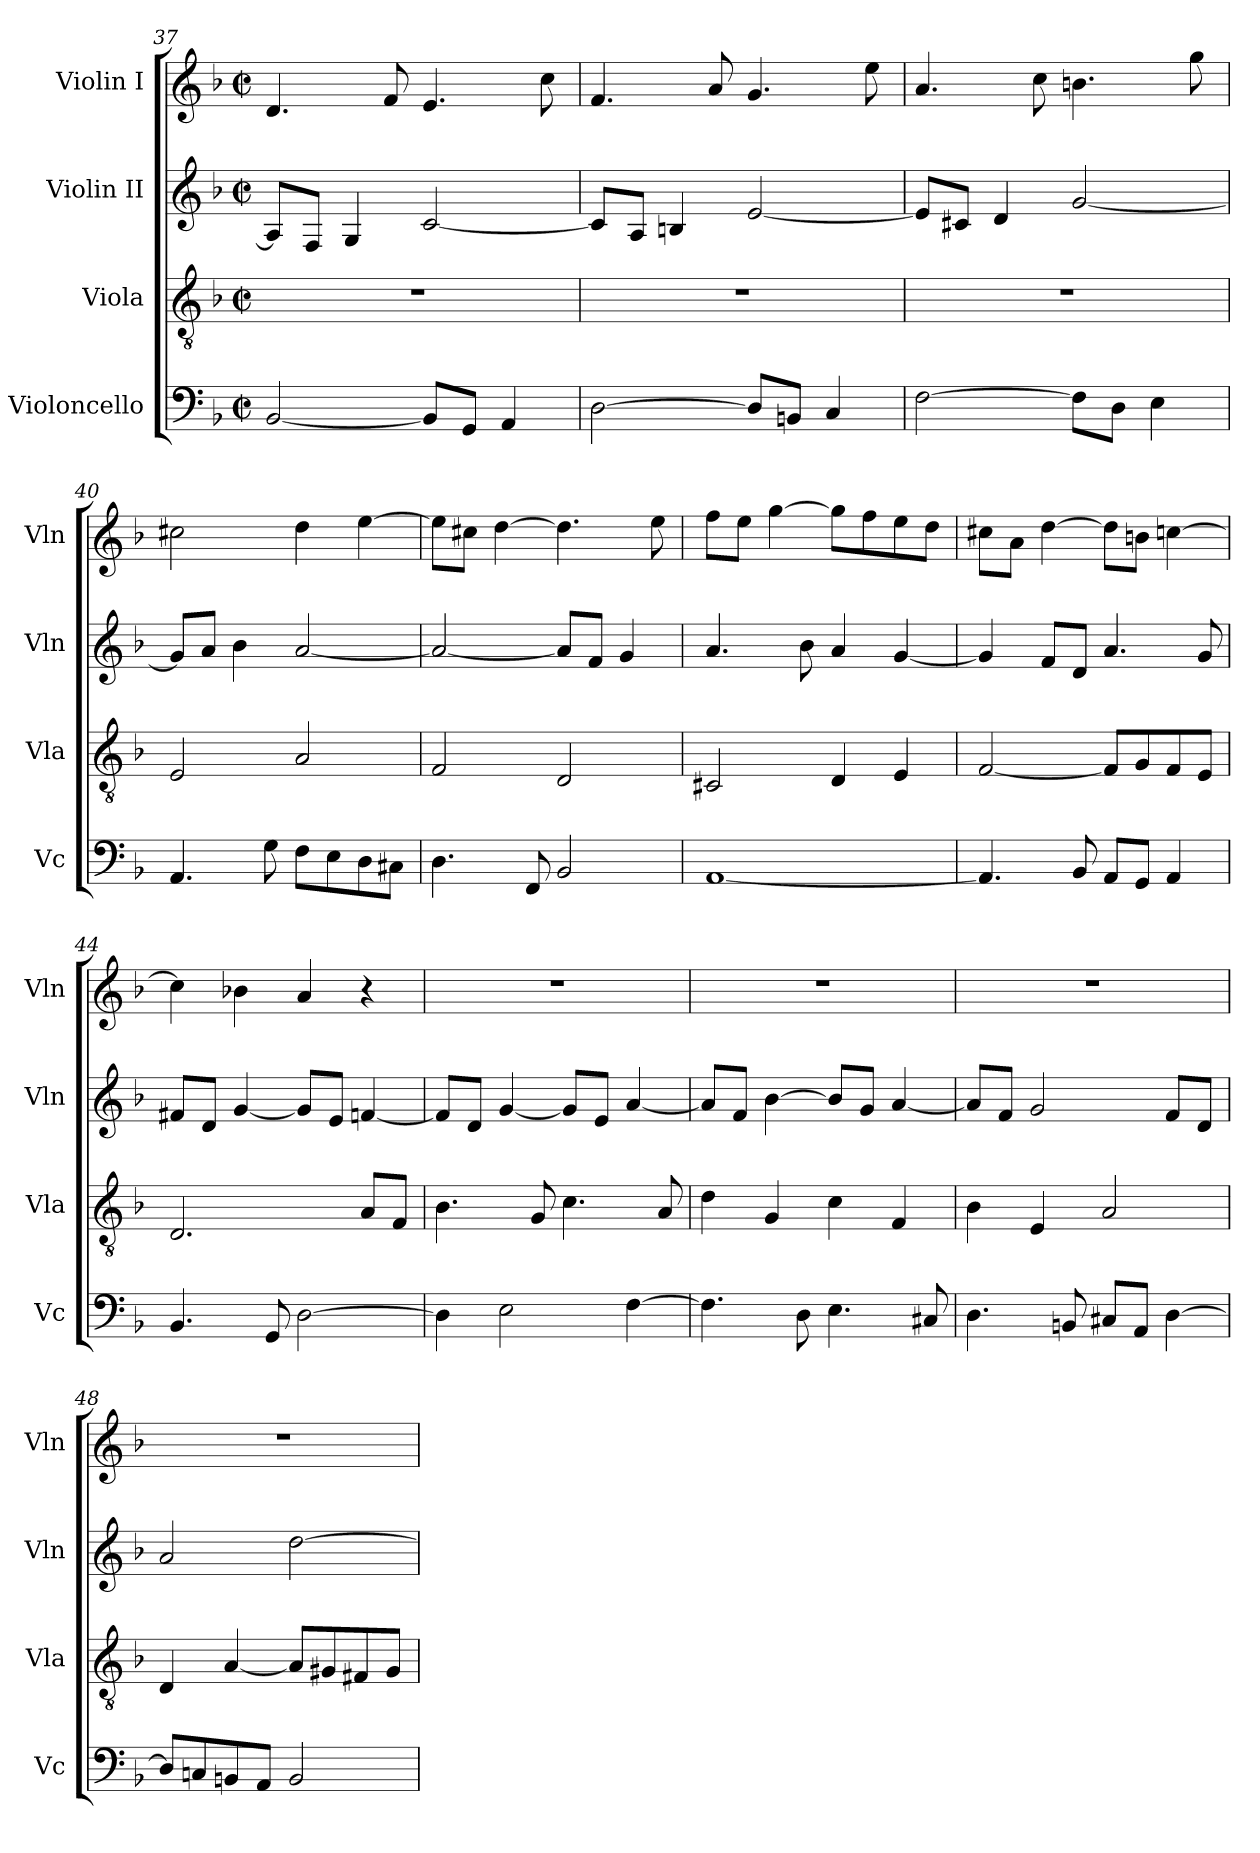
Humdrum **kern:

**kern	**kern	**kern	**kern
*part4	*part3	*part2	*part1
*staff4	*staff3	*staff2	*staff1
*I"Violoncello	*I"Viola	*I"Violin II	*I"Violin I
*I'Vc	*I'Vla	*I'Vln	*I'Vln
*clefF4	*clefGv2	*clefG2	*clefG2
*k[b-]	*k[b-]	*k[b-]	*k[b-]
*M2/2	*M2/2	*M2/2	*M2/2
*met(c|)	*met(c|)	*met(c|)	*met(c|)
=37	=37	=37	=37
[2BB-/	1r	8A/L]	4.d/
.	.	8F/J	.
.	.	4G/	.
.	.	.	8f/
8BB-/L]	.	[2c/	4.e/
8GG/J	.	.	.
4AA/	.	.	.
.	.	.	8cc\
=38	=38	=38	=38
[2D\	1r	8c/L]	4.f/
.	.	8A/J	.
.	.	4Bn/	.
.	.	.	8a/
8D/L]	.	[2e/	4.g/
8BBn/J	.	.	.
4C/	.	.	.
.	.	.	8ee\
!!LO:LB:g=z
=39	=39	=39	=39
[2F\	1r	8e/L]	4.a/
.	.	8c#X/J	.
.	.	4d/	.
.	.	.	8cc\
8F\L]	.	[2g/	4.bn\
8D\J	.	.	.
4E\	.	.	.
.	.	.	8gg\
=40	=40	=40	=40
4.AA/	2E/	8g/L]	2cc#X\
.	.	8a/J	.
.	.	4b-\	.
8G\	.	.	.
8F\L	2A/	[2a/	4dd\
8E\	.	.	.
8D\	.	.	[4ee\
8C#X\J	.	.	.
=41	=41	=41	=41
4.D\	2F/	2a/_	8ee\L]
.	.	.	8cc#X\J
.	.	.	[4dd\
8FF/	.	.	.
2BB-/	2D/	8a/L]	4.dd\]
.	.	8f/J	.
.	.	4g/	.
.	.	.	8ee\
=42	=42	=42	=42
[1AA	2C#X/	4.a/	8ff\L
.	.	.	8ee\J
.	.	.	[4gg\
.	.	8b-\	.
.	4D/	4a/	8gg\L]
.	.	.	8ff\
.	4E/	[4g/	8ee\
.	.	.	8dd\J
=43	=43	=43	=43
4.AA/]	[2F/	4g/]	8cc#X\L
.	.	.	8a\J
.	.	8f/L	[4dd\
8BB-/	.	8d/J	.
8AA/L	8F/L]	4.a/	8dd\L]
8GG/J	8G/	.	8bn\J
4AA/	8F/	.	[4ccn\
.	8E/J	8g/	.
!!LO:LB:g=z
=44	=44	=44	=44
4.BB-/	2.D/	8f#X/L	4cc\]
.	.	8d/J	.
.	.	[4g/	4b-X\
8GG/	.	.	.
[2D\	.	8g/L]	4a/
.	.	8e/J	.
.	8A/L	[4fn/	4r
.	8F/J	.	.
=45	=45	=45	=45
4D\]	4.B-\	8f/L]	1r
.	.	8d/J	.
2E\	.	[4g/	.
.	8G/	.	.
.	4.c\	8g/L]	.
.	.	8e/J	.
[4F\	.	[4a/	.
.	8A/	.	.
=46	=46	=46	=46
4.F\]	4d\	8a/L]	1r
.	.	8f/J	.
.	4G/	[4b-\	.
8D\	.	.	.
4.E\	4c\	8b-/L]	.
.	.	8g/J	.
.	4F/	[4a/	.
8C#X/	.	.	.
=47	=47	=47	=47
4.D\	4B-\	8a/L]	1r
.	.	8f/J	.
.	4E/	2g/	.
8BBn/	.	.	.
8C#X/L	2A/	.	.
8AA/J	.	.	.
[4D\	.	8f/L	.
.	.	8d/J	.
=48	=48	=48	=48
8D/L]	4D/	2a/	1r
8Cn/	.	.	.
8BBn/	[4A/	.	.
8AA/J	.	.	.
2BB/	8A/L]	[2dd\	.
.	8G#X/	.	.
.	8F#X/	.	.
.	8G#/J	.	.
=	=	=	=
*-	*-	*-	*-
